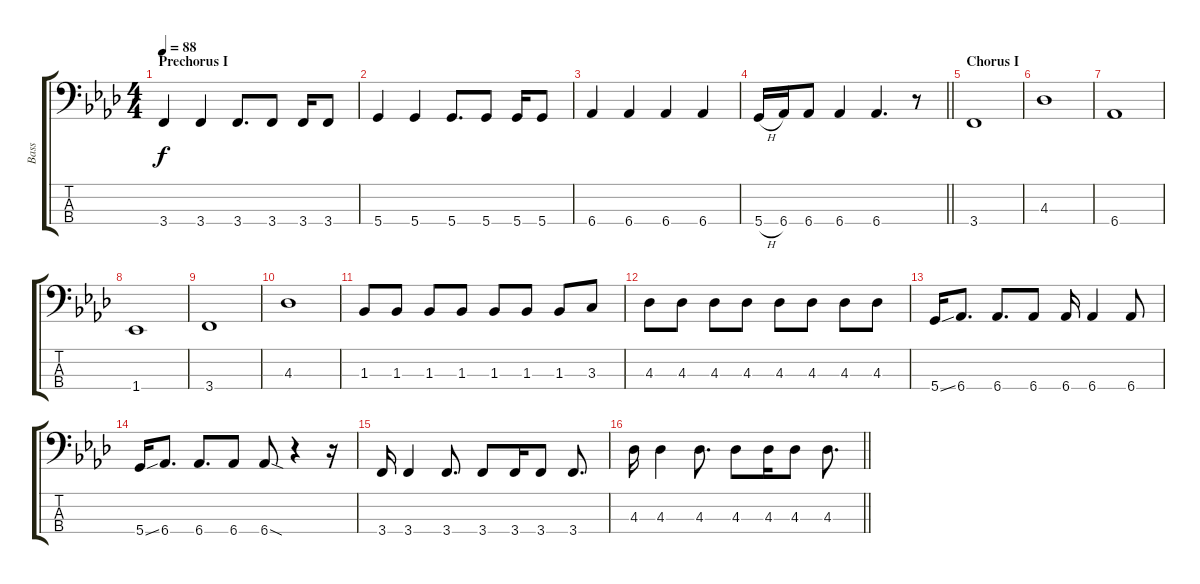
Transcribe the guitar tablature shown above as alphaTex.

\track ("Bass" "Bass") {instrument electricbassfinger}
\staff {score tabs}
\tuning (G2 D2 A1 D1) {hide}
\ts (4 4)
\section ("" "Prechorus I")
\tempo 88
\clef f4
\ks ab
3.4.4{dy f} 3.4.4 3.4.8{d} 3.4.8 3.4.16 3.4.8 |
5.4.4 5.4.4 5.4.8{d} 5.4.8 5.4.16 5.4.8 |
6.4.4 6.4.4 6.4.4 6.4.4 |
\barLineRight lightlight
5.4{h}.16 6.4.16 6.4.8 6.4.4 6.4.4{d} r.8 |
\section ("" "Chorus I")
3.4.1 |
4.3.1 |
6.4.1 |
1.4.1 |
3.4.1 |
4.3.1 |
1.3.8 1.3.8 1.3.8 1.3.8 1.3.8 1.3.8 1.3.8 3.3.8 |
4.3.8 4.3.8 4.3.8 4.3.8 4.3.8 4.3.8 4.3.8 4.3.8 |
5.4{ss}.16 6.4.8{d} 6.4.8{d} 6.4.8 6.4.16 6.4.4 6.4.8 |
5.4{ss}.16 6.4.8{d} 6.4.8{d} 6.4.8 6.4{sod}.8 r.4 r.16 |
3.4.16 3.4.4 3.4.8{d} 3.4.8 3.4.16 3.4.8 3.4.8{d} |
\barLineRight lightlight
4.3.16 4.3.4 4.3.8{d} 4.3.8 4.3.16 4.3.8 4.3.8{d}
